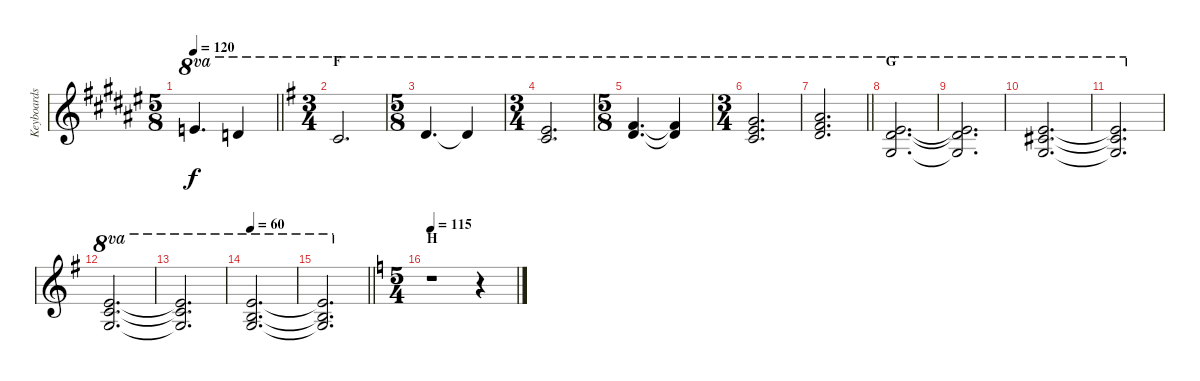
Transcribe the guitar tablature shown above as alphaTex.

\track ("Keyboards (high register)" "Keyboards ") {instrument acousticgrandpiano}
\staff {score}
\tuning (E4 B3 G3 D3 A2 E2 B1) {hide}
\ts (5 8)
\tempo 120
\clef g2
\barLineRight lightlight
\ks d#minor
12.1.4{d ot 8va dy f} 15.2.4{ot 8va} |
\ts (3 4)
\section ("" "F")
\ks eminor
13.2.2{d ot 8va} |
\ts (5 8)
15.2.4{d ot 8va volume 8 instrument stringensemble2} 15.2{t}.4{ot 8va} |
\ts (3 4)
(12.1 13.2).2{d ot 8va} |
\ts (5 8)
(14.1 15.2).4{d ot 8va} (14.1{t} 15.2{t}).4{ot 8va} |
\ts (3 4)
(15.1 17.2 17.3).2{d ot 8va} |
\barLineRight lightlight
(17.1 19.2 19.3).2{d ot 8va} |
\section ("" "G")
(12.1 15.2 12.3).2{d ot 8va} |
(12.1{t} 15.2{t} 12.3{t}).2{d ot 8va} |
(12.1 14.2 12.3).2{d ot 8va} |
(12.1{t} 14.2{t} 12.3{t}).2{d ot 8va} |
(12.1 13.2 12.3).2{d ot 8va} |
(12.1{t} 13.2{t} 12.3{t}).2{d ot 8va} |
\tempo 60
(12.1 12.2 12.3).2{d ot 8va} |
\barLineRight lightlight
(12.1{t} 12.2{t} 12.3{t}).2{d ot 8va} |
\ts (5 4)
\section ("" "H")
\tempo 115
\ks aminor
r.1 r.4
